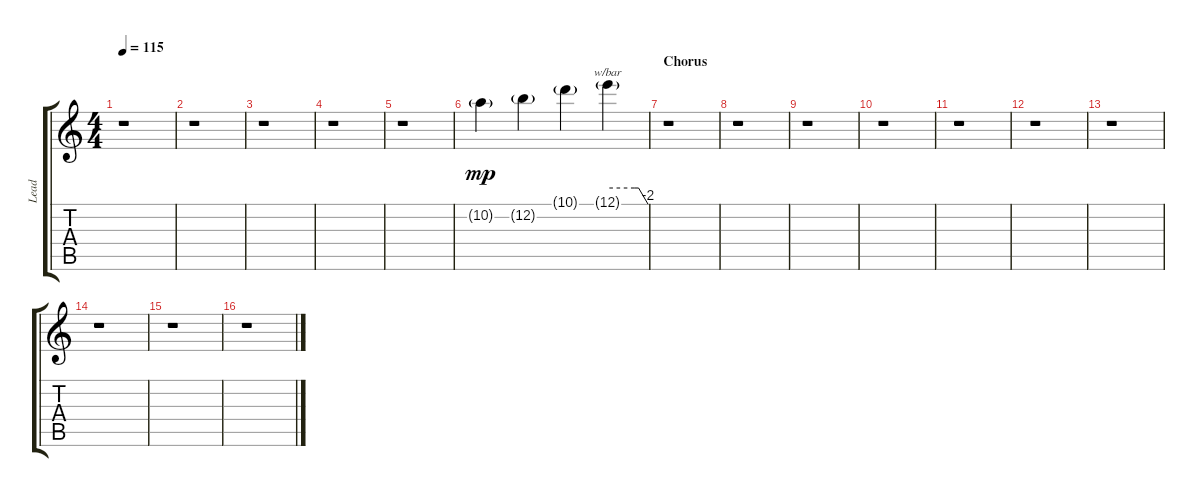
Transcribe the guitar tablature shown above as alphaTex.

\track ("Lead" "Lead") {instrument overdrivenguitar}
\staff {score tabs}
\tuning (E4 B3 G3 D3 A2 E2) {hide}
\ts (4 4)
\tempo 115
\clef g2
\ks c
r.1{dy f} |
r.1 |
r.1 |
r.1 |
r.1 |
10.2{g}.4{dy mp volume 16 instrument overdrivenguitar} 12.2{g}.4 10.1{g}.4 12.1{g}.4{tbe (custom default 0 0 40 0 46 0 60 -8)} |
\section ("" "Chorus")
r.1 |
r.1 |
r.1 |
r.1 |
r.1 |
r.1 |
r.1 |
r.1 |
r.1 |
r.1
